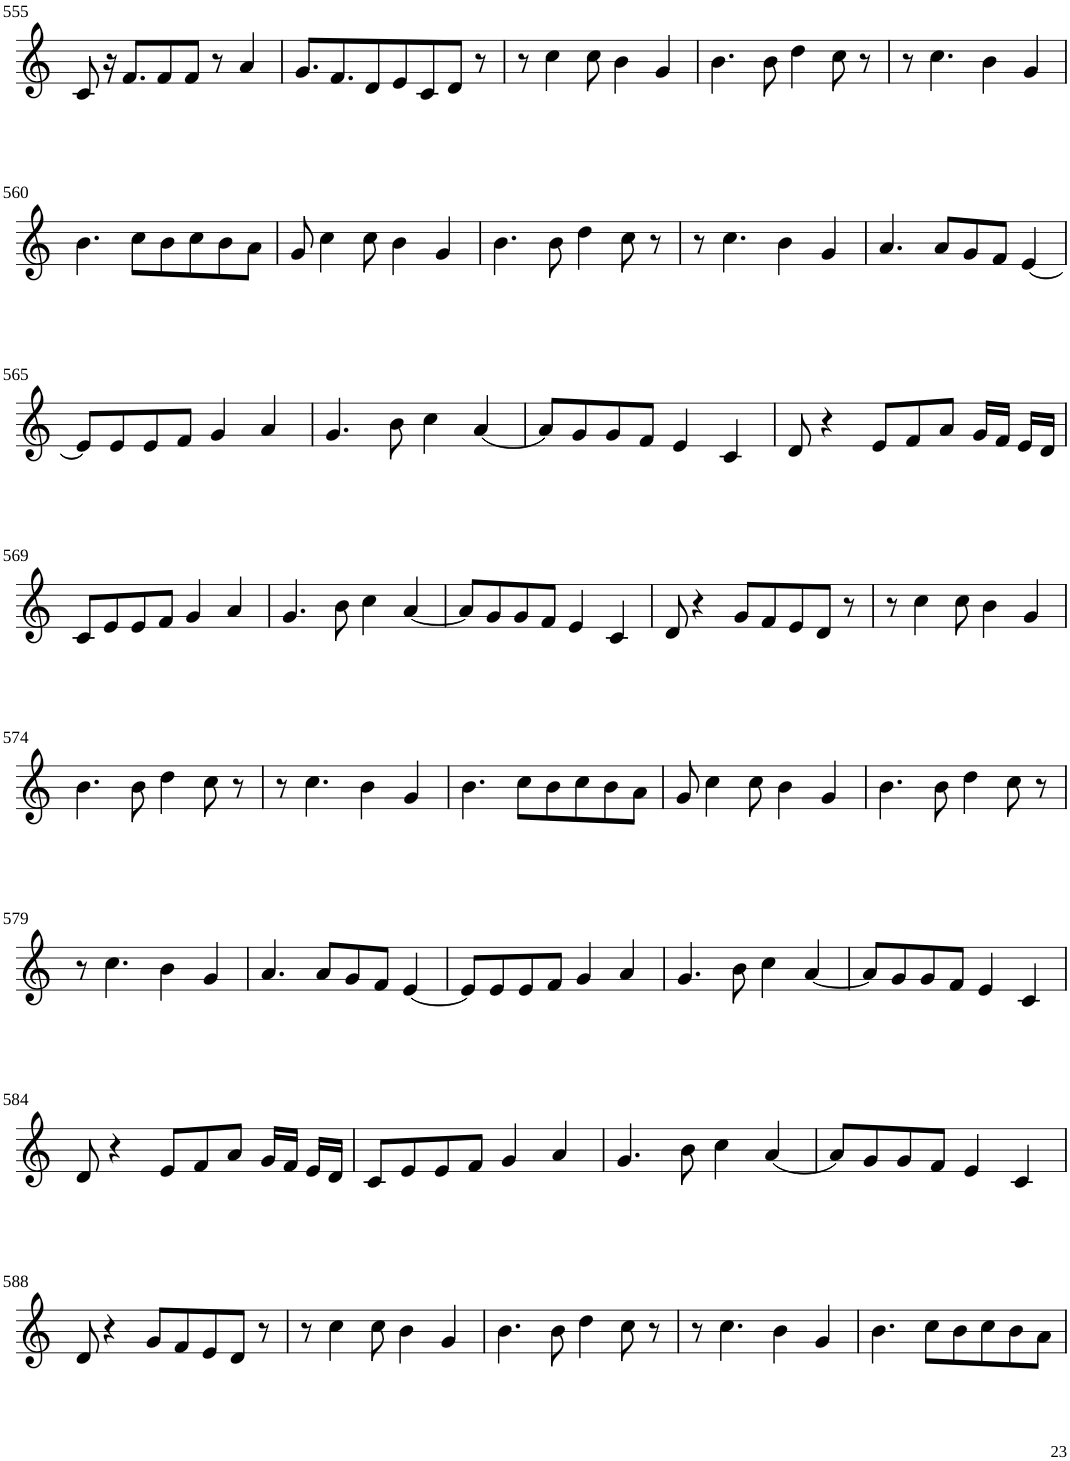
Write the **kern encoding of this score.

**kern
*part1
*staff1
*I"Violin
!!LO:PB:g=z
*clefG2
*k[]
*M8/8
=555
8c/
16r
8.f/L
8f/
8f/J
8r
4a/
=556
8.g/L
8.f/
8d/
8e/
8c/
8d/J
8r
=557
8r
4cc\
8cc\
4b\
4g/
=558
4.b\
8b\
4dd\
8cc\
8r
=559
8r
4.cc\
4b\
4g/
!!LO:LB:g=z
=560
4.b\
8cc\L
8b\
8cc\
8b\
8a\J
=561
8g/
4cc\
8cc\
4b\
4g/
=562
4.b\
8b\
4dd\
8cc\
8r
=563
8r
4.cc\
4b\
4g/
=564
4.a/
8a/L
8g/
8f/J
[4e/
!!LO:LB:g=z
=565
8e/L]
8e/
8e/
8f/J
4g/
4a/
=566
4.g/
8b\
4cc\
[4a/
=567
8a/L]
8g/
8g/
8f/J
4e/
4c/
=568
8d/
4r
8e/L
8f/
8a/J
16g/LL
16f/JJ
16e/LL
16d/JJ
!!LO:LB:g=z
=569
8c/L
8e/
8e/
8f/J
4g/
4a/
=570
4.g/
8b\
4cc\
[4a/
=571
8a/L]
8g/
8g/
8f/J
4e/
4c/
=572
8d/
4r
8g/L
8f/
8e/
8d/J
8r
=573
8r
4cc\
8cc\
4b\
4g/
!!LO:LB:g=z
=574
4.b\
8b\
4dd\
8cc\
8r
=575
8r
4.cc\
4b\
4g/
=576
4.b\
8cc\L
8b\
8cc\
8b\
8a\J
=577
8g/
4cc\
8cc\
4b\
4g/
=578
4.b\
8b\
4dd\
8cc\
8r
!!LO:LB:g=z
=579
8r
4.cc\
4b\
4g/
=580
4.a/
8a/L
8g/
8f/J
[4e/
=581
8e/L]
8e/
8e/
8f/J
4g/
4a/
=582
4.g/
8b\
4cc\
[4a/
=583
8a/L]
8g/
8g/
8f/J
4e/
4c/
!!LO:LB:g=z
=584
8d/
4r
8e/L
8f/
8a/J
16g/LL
16f/JJ
16e/LL
16d/JJ
=585
8c/L
8e/
8e/
8f/J
4g/
4a/
=586
4.g/
8b\
4cc\
[4a/
=587
8a/L]
8g/
8g/
8f/J
4e/
4c/
!!LO:LB:g=z
=588
8d/
4r
8g/L
8f/
8e/
8d/J
8r
=589
8r
4cc\
8cc\
4b\
4g/
=590
4.b\
8b\
4dd\
8cc\
8r
=591
8r
4.cc\
4b\
4g/
=592
4.b\
8cc\L
8b\
8cc\
8b\
8a\J
=
*-
